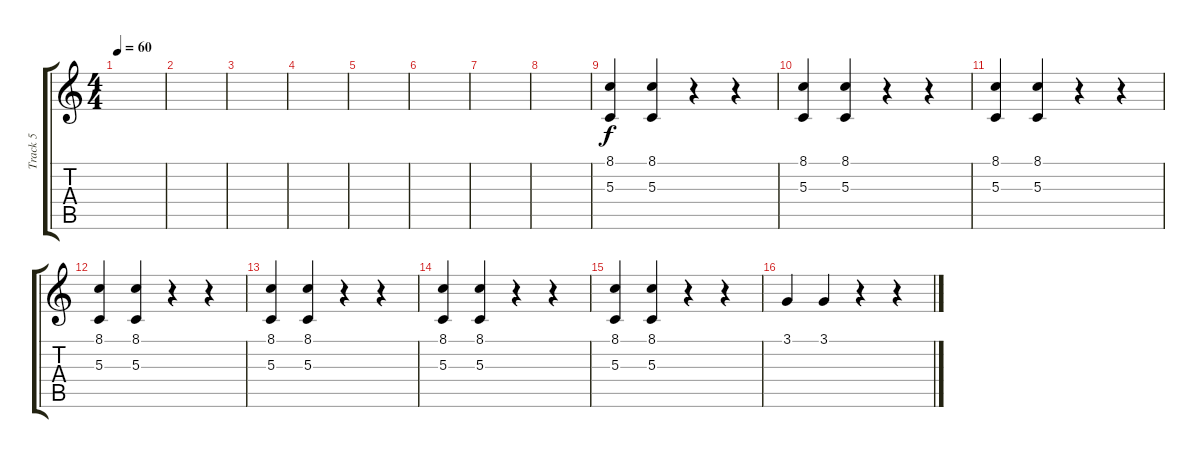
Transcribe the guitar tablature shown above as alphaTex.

\track ("Track 5" "Track 5") {instrument orchestrahit}
\staff {score tabs}
\tuning (E4 B3 G3 D3 A2 E2) {hide}
\ts (4 4)
\tempo 60
\clef g2
\ks c
|
|
|
|
|
|
|
|
(8.1 5.3).4 (8.1 5.3).4 r.4 r.4 |
(8.1 5.3).4 (8.1 5.3).4 r.4 r.4 |
(8.1 5.3).4 (8.1 5.3).4 r.4 r.4 |
(8.1 5.3).4 (8.1 5.3).4 r.4 r.4 |
(8.1 5.3).4 (8.1 5.3).4 r.4 r.4 |
(8.1 5.3).4 (8.1 5.3).4 r.4 r.4 |
(8.1 5.3).4 (8.1 5.3).4 r.4 r.4 |
3.1.4 3.1.4 r.4 r.4
